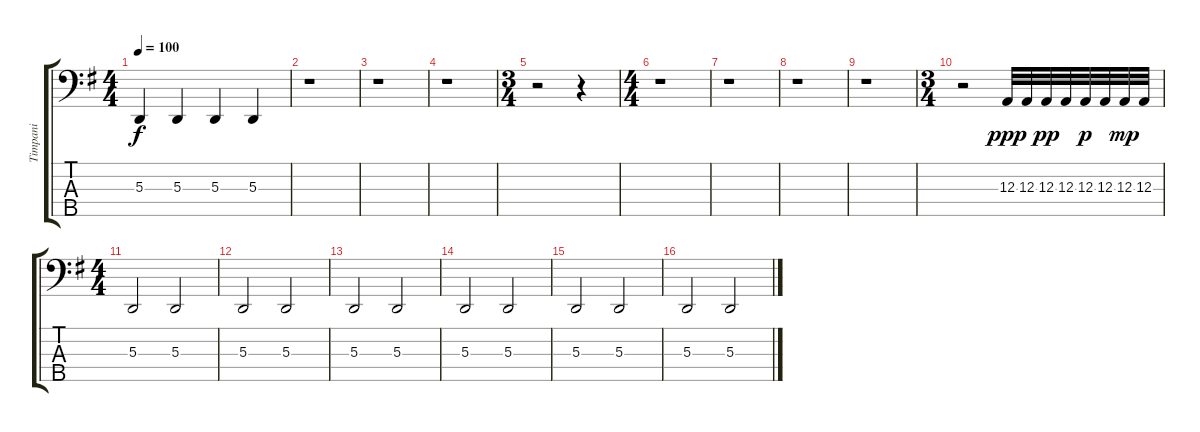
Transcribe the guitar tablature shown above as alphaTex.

\track ("Timpani" "Timpani") {instrument timpani}
\staff {score tabs}
\tuning (G2 D2 A1 E1 B0) {hide}
\ts (4 4)
\tempo 100
\clef f4
\ks eminor
5.3.4{dy f} 5.3.4 5.3.4 5.3.4 |
r.1 |
r.1 |
r.1 |
\ts (3 4)
r.2 r.4 |
\ts (4 4)
r.1 |
r.1 |
r.1 |
r.1 |
\ts (3 4)
r.2 12.3.32{dy ppp} 12.3.32 12.3.32{dy pp} 12.3.32 12.3.32{dy p} 12.3.32 12.3.32{dy mp} 12.3.32 |
\ts (4 4)
5.3.2 5.3.2 |
5.3.2 5.3.2 |
5.3.2 5.3.2 |
5.3.2 5.3.2 |
5.3.2 5.3.2 |
5.3.2 5.3.2
